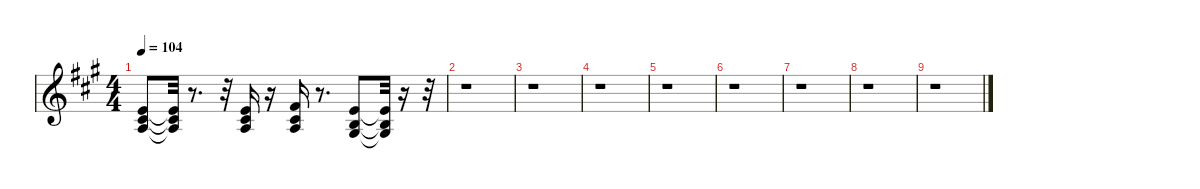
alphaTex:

\defaultSystemsLayout 4
\hideDynamics
\bracketExtendMode nobrackets
\singleTrackTrackNamePolicy hidden
\multiTrackTrackNamePolicy hidden
\otherSystemsTrackNameOrientation horizontal
\track ("Piano   " "pno.") {instrument acousticgrandpiano}
\staff {score}
\tuning (E4 B3 G3 D3 A2 E2)
\ts (4 4)
\tempo 104
\clef g2
\ks a
(0.1{acc forcenatural} 2.2{acc #} 2.3{acc forcenatural}).8{dy mf beam Up} (0.1{t acc forcenatural} 2.2{t acc #} 2.3{t acc forcenatural}).32{dy f beam Up} r.8{d beam Up} r.32{beam Up} (0.1{acc forcenatural} 2.2{acc #} 2.3{acc forcenatural}).16{beam Up} r.16{beam Up} (2.1{acc #} 2.2{acc #} 2.3{acc forcenatural}).16{dy mf beam Up} r.8{d beam Up} (0.1{acc forcenatural} 0.2{acc forcenatural} 1.3{acc #}).8{beam Up} (0.1{t acc forcenatural} 0.2{t acc forcenatural} 1.3{t acc #}).32{dy f beam Up} r.16{beam Up} r.32{beam Up} |
r.1{beam Down} |
r.1{beam Down} |
r.1{beam Down} |
r.1{beam Down} |
r.1{beam Down} |
r.1{beam Down} |
r.1{beam Down} |
r.1{beam Down}
